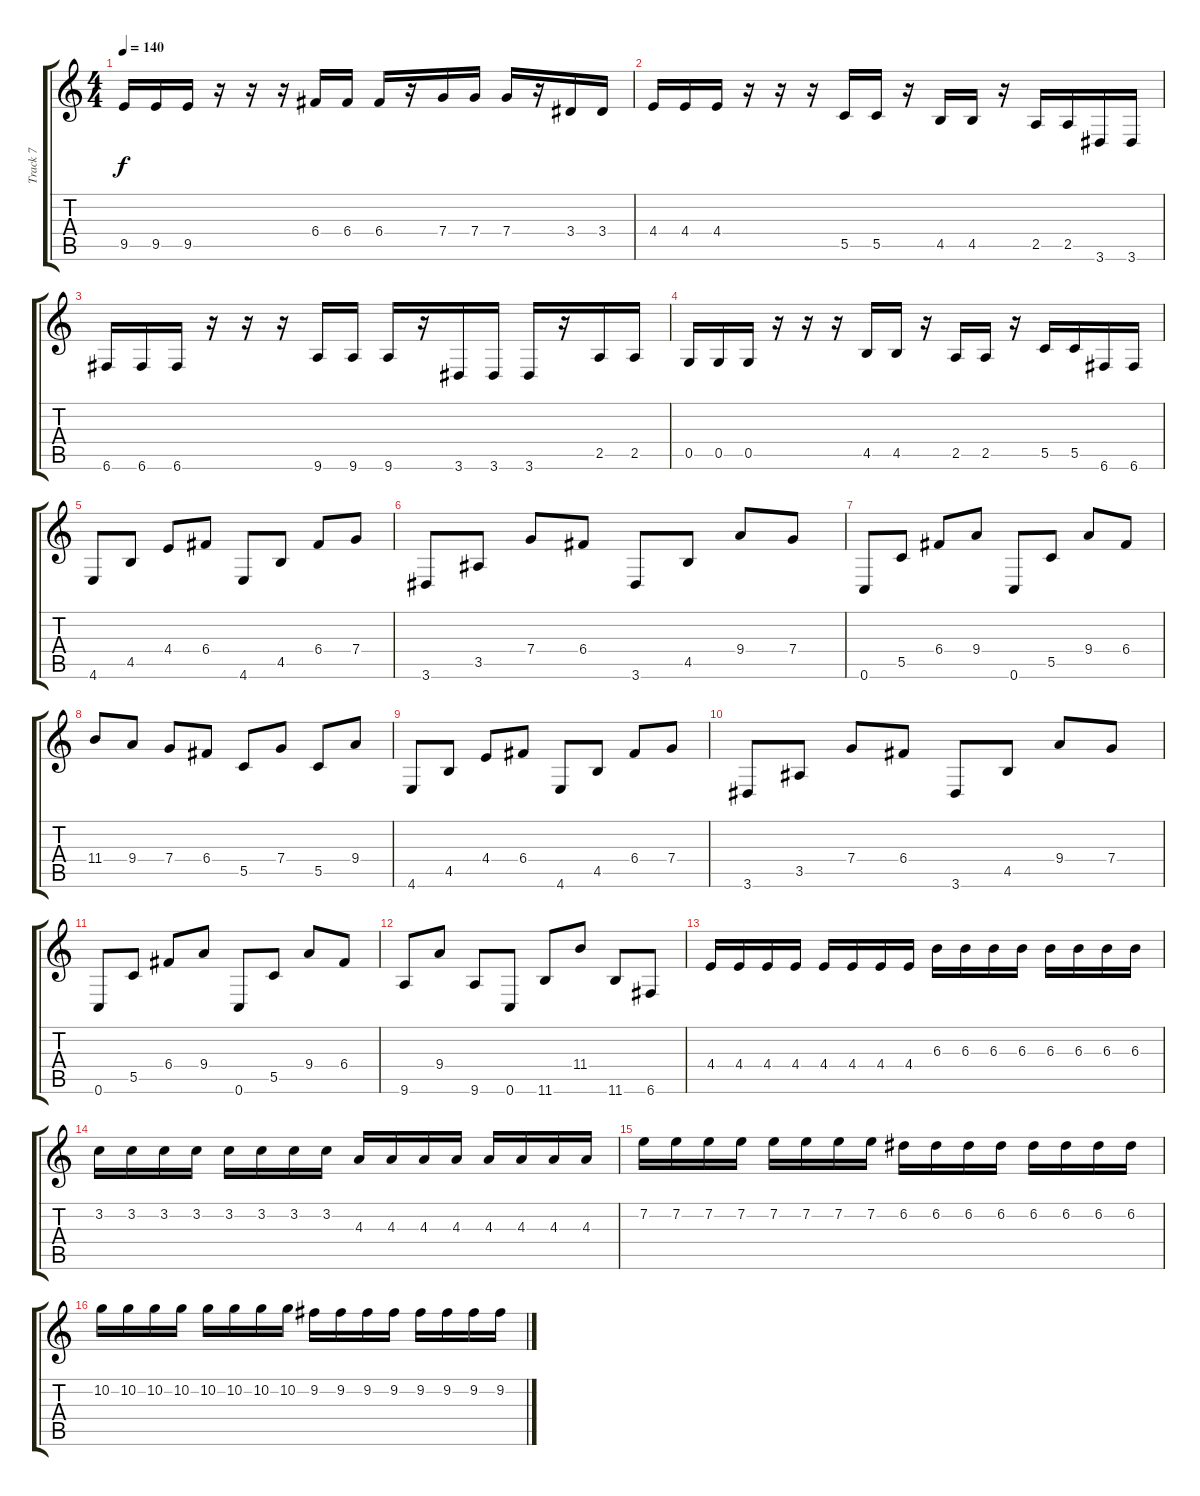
\track ("Track 7" "Track 7") {instrument overdrivenguitar}
\staff {score tabs}
\tuning (D4 A3 F3 C3 G2 C2) {hide}
\ts (4 4)
\tempo 140
\clef g2
\ks c
9.5.16{dy f} 9.5.16 9.5.16 r.16 r.16 r.16 6.4.16 6.4.16 6.4.16 r.16 7.4.16 7.4.16 7.4.16 r.16 3.4.16 3.4.16 |
4.4.16 4.4.16 4.4.16 r.16 r.16 r.16 5.5.16 5.5.16 r.16 4.5.16 4.5.16 r.16 2.5.16 2.5.16 3.6.16 3.6.16 |
6.6.16 6.6.16 6.6.16 r.16 r.16 r.16 9.6.16 9.6.16 9.6.16 r.16 3.6.16 3.6.16 3.6.16 r.16 2.5.16 2.5.16 |
0.5.16 0.5.16 0.5.16 r.16 r.16 r.16 4.5.16 4.5.16 r.16 2.5.16 2.5.16 r.16 5.5.16 5.5.16 6.6.16 6.6.16 |
4.6.8 4.5.8 4.4.8 6.4.8 4.6.8 4.5.8 6.4.8 7.4.8 |
3.6.8 3.5.8 7.4.8 6.4.8 3.6.8 4.5.8 9.4.8 7.4.8 |
0.6.8 5.5.8 6.4.8 9.4.8 0.6.8 5.5.8 9.4.8 6.4.8 |
11.4.8 9.4.8 7.4.8 6.4.8 5.5.8 7.4.8 5.5.8 9.4.8 |
4.6.8 4.5.8 4.4.8 6.4.8 4.6.8 4.5.8 6.4.8 7.4.8 |
3.6.8 3.5.8 7.4.8 6.4.8 3.6.8 4.5.8 9.4.8 7.4.8 |
0.6.8 5.5.8 6.4.8 9.4.8 0.6.8 5.5.8 9.4.8 6.4.8 |
9.6.8 9.4.8 9.6.8 0.6.8 11.6.8 11.4.8 11.6.8 6.6.8 |
4.4.16 4.4.16 4.4.16 4.4.16 4.4.16 4.4.16 4.4.16 4.4.16 6.3.16 6.3.16 6.3.16 6.3.16 6.3.16 6.3.16 6.3.16 6.3.16 |
3.2.16 3.2.16 3.2.16 3.2.16 3.2.16 3.2.16 3.2.16 3.2.16 4.3.16 4.3.16 4.3.16 4.3.16 4.3.16 4.3.16 4.3.16 4.3.16 |
7.2.16 7.2.16 7.2.16 7.2.16 7.2.16 7.2.16 7.2.16 7.2.16 6.2.16 6.2.16 6.2.16 6.2.16 6.2.16 6.2.16 6.2.16 6.2.16 |
10.2.16 10.2.16 10.2.16 10.2.16 10.2.16 10.2.16 10.2.16 10.2.16 9.2.16 9.2.16 9.2.16 9.2.16 9.2.16 9.2.16 9.2.16 9.2.16
